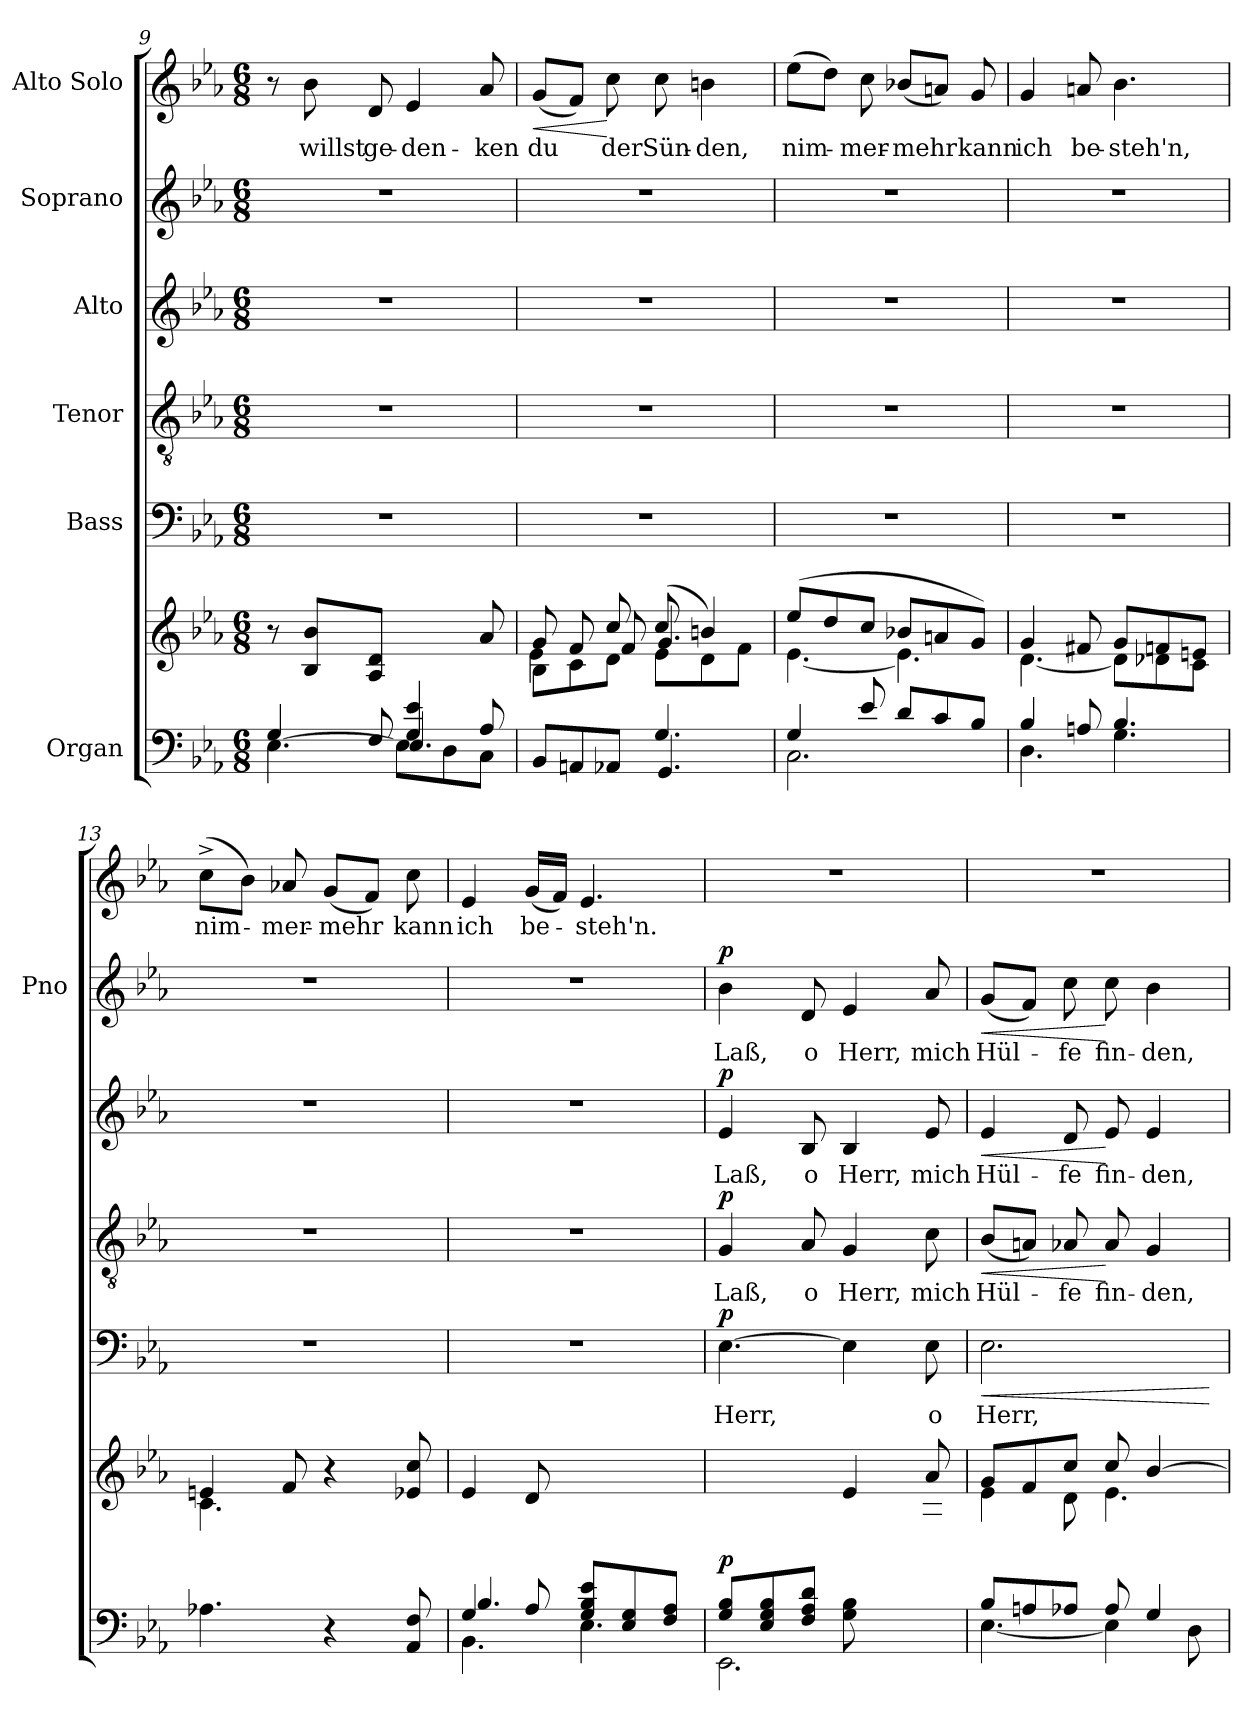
**kern	**kern	**dynam	**kern	**text	**dynam	**kern	**text	**dynam	**kern	**text	**dynam	**kern	**text	**dynam	**kern	**text	**dynam
*part6	*part6	*part6	*part5	*part5	*part5	*part4	*part4	*part4	*part3	*part3	*part3	*part2	*part2	*part2	*part1	*part1	*part1
*staff7	*staff6	*staff6/7	*staff5	*staff5	*staff5	*staff4	*staff4	*staff4	*staff3	*staff3	*staff3	*staff2	*staff2	*staff2	*staff1	*staff1	*staff1
*I"Organ	*	*	*I"Bass	*	*	*I"Tenor	*	*	*I"Alto	*	*	*I"Soprano	*	*	*I"Alto Solo	*	*
*	*	*	*	*	*	*	*	*	*	*	*	*I'Pno	*	*	*	*	*
*clefF4	*clefG2	*	*clefF4	*	*	*clefGv2	*	*	*clefG2	*	*	*clefG2	*	*	*clefG2	*	*
*k[b-e-a-]	*k[b-e-a-]	*	*k[b-e-a-]	*	*	*k[b-e-a-]	*	*	*k[b-e-a-]	*	*	*k[b-e-a-]	*	*	*k[b-e-a-]	*	*
*E-:	*E-:	*	*E-:	*	*	*E-:	*	*	*E-:	*	*	*E-:	*	*	*E-:	*	*
*M6/8	*M6/8	*	*M6/8	*	*	*M6/8	*	*	*M6/8	*	*	*M6/8	*	*	*M6/8	*	*
=9	=9	=9	=9	=9	=9	=9	=9	=9	=9	=9	=9	=9	=9	=9	=9	=9	=9
*^	*	*	*	*	*	*	*	*	*	*	*	*	*	*	*	*	*
*	*^	*	*	*	*	*	*	*	*	*	*	*	*	*	*	*	*	*
*	*	*^	*	*	*	*	*	*	*	*	*	*	*	*	*	*	*	*	*
4.ryy	4G/	[<4.E-\	8ryy	8r	.	2.r	.	.	2.r	.	.	2.r	.	.	2.r	.	.	8r	.	.
*	*	*v	*v	*	*	*	*	*	*	*	*	*	*	*	*	*	*	*	*	*
.	.	.	8B-/ 8b-/L	.	.	.	.	.	.	.	.	.	.	.	.	.	8b-\	willst	.
.	8F/	.	8A-/ 8d/J	.	.	.	.	.	.	.	.	.	.	.	.	.	8d/	ge-	.
4G/ 4e-/	4.E-/	8E-\L]	4ryy	.	.	.	.	.	.	.	.	.	.	.	.	.	4e-/	-den-	.
.	.	8D\	.	.	.	.	.	.	.	.	.	.	.	.	.	.	.	.	.
*	*	*^	*	*	*	*	*	*	*	*	*	*	*	*	*	*	*	*	*
8ryy	.	8C\J	8A-/	8a-/	.	.	.	.	.	.	.	.	.	.	.	.	.	8a-/	-ken	.
!!LO:LB:g=z
=10	=10	=10	=10	=10	=10	=10	=10	=10	=10	=10	=10	=10	=10	=10	=10	=10	=10	=10	=10	=10
*	*	*	*	*^	*	*	*	*	*	*	*	*	*	*	*	*	*	*	*	*
*	*	*	*	*	*^	*	*	*	*	*	*	*	*	*	*	*	*	*	*	*	*
!	!	!	!	!	!	!	!	!	!	!	!	!	!	!	!	!	!	!	!	!	!	!LO:HP:b
*	*v	*v	*v	*	*	*	*	*	*	*	*	*	*	*	*	*	*	*	*	*	*	*
4.ryy	8BB-/L	8g/	8B-\L	4e-\	.	2.r	.	.	2.r	.	.	2.r	.	.	2.r	.	.	(8g/L	du	<
.	8AAn/	8f/	8c\	.	.	.	.	.	.	.	.	.	.	.	.	.	.	8f/J)	.	.
.	8AA-X/J	8cc/	8d\J	8f/	.	.	.	.	.	.	.	.	.	.	.	.	.	8cc\	der	[
4.G/	4.GG/	(8cc/	8e-\L	4.g/	.	.	.	.	.	.	.	.	.	.	.	.	.	8cc\	Sün-	.
.	.	4bn/)	8d\	.	.	.	.	.	.	.	.	.	.	.	.	.	.	4bn\	-den,	.
.	.	.	8f\J	.	.	.	.	.	.	.	.	.	.	.	.	.	.	.	.	.
*	*	*	*v	*v	*	*	*	*	*	*	*	*	*	*	*	*	*	*	*	*
=11	=11	=11	=11	=11	=11	=11	=11	=11	=11	=11	=11	=11	=11	=11	=11	=11	=11	=11	=11
4G/	2.C\	(8ee-/L	[<4.e-\	.	2.r	.	.	2.r	.	.	2.r	.	.	2.r	.	.	(8ee-\L	nim-	.
.	.	8dd/	.	.	.	.	.	.	.	.	.	.	.	.	.	.	8dd\J)	.	.
8e-/	.	8cc/J	.	.	.	.	.	.	.	.	.	.	.	.	.	.	8cc\	-mer-	.
8d/L	.	8b-X/L	4.e-\]	.	.	.	.	.	.	.	.	.	.	.	.	.	(8b-X/L	-mehr	.
8c/	.	8an/	.	.	.	.	.	.	.	.	.	.	.	.	.	.	8an/J)	.	.
8B-/J	.	8g/J)	.	.	.	.	.	.	.	.	.	.	.	.	.	.	8g/	kann	.
=12	=12	=12	=12	=12	=12	=12	=12	=12	=12	=12	=12	=12	=12	=12	=12	=12	=12	=12	=12
4B-/	4.D\	4g/	[<4.d\	.	2.r	.	.	2.r	.	.	2.r	.	.	2.r	.	.	4g/	ich	.
8An/	.	8f#X/	.	.	.	.	.	.	.	.	.	.	.	.	.	.	8an/	be-	.
4.B-/	4.G\	8g/L	8d\L]	.	.	.	.	.	.	.	.	.	.	.	.	.	4.b-\	-steh'n,	.
.	.	8fn/	8d-X\	.	.	.	.	.	.	.	.	.	.	.	.	.	.	.	.
.	.	8en/J	8c\J	.	.	.	.	.	.	.	.	.	.	.	.	.	.	.	.
*v	*v	*	*	*	*	*	*	*	*	*	*	*	*	*	*	*	*	*	*
=13	=13	=13	=13	=13	=13	=13	=13	=13	=13	=13	=13	=13	=13	=13	=13	=13	=13	=13
4.A-X\	4en/	4.c\	.	2.r	.	.	2.r	.	.	2.r	.	.	2.r	.	.	(8cc^>\L	nim-	.
.	.	.	.	.	.	.	.	.	.	.	.	.	.	.	.	8b-\J)	.	.
.	8f/	.	.	.	.	.	.	.	.	.	.	.	.	.	.	8a-X/	-mer-	.
4r	4r	4.ryy	.	.	.	.	.	.	.	.	.	.	.	.	.	(8g/L	-mehr	.
.	.	.	.	.	.	.	.	.	.	.	.	.	.	.	.	8f/J)	.	.
8AA-/ 8F/	8e-X/ 8cc/	.	.	.	.	.	.	.	.	.	.	.	.	.	.	8cc\	kann	.
*	*v	*v	*	*	*	*	*	*	*	*	*	*	*	*	*	*	*	*
=14	=14	=14	=14	=14	=14	=14	=14	=14	=14	=14	=14	=14	=14	=14	=14	=14	=14
*^	*	*	*	*	*	*	*	*	*	*	*	*	*	*	*	*	*
*	*^	*	*	*	*	*	*	*	*	*	*	*	*	*	*	*	*	*
*	*	*^	*	*	*	*	*	*	*	*	*	*	*	*	*	*	*	*	*
4.ryy	4G/	4.BB-\	4.B-/	4e-/	.	2.r	.	.	2.r	.	.	2.r	.	.	2.r	.	.	4e-/	ich	.
.	8A-/	.	.	8d/	.	.	.	.	.	.	.	.	.	.	.	.	.	(16g/LL	be-	.
.	.	.	.	.	.	.	.	.	.	.	.	.	.	.	.	.	.	16f/JJ)	.	.
8G/ 8B-/ 8e-/L	4.ryy	4.E-\	4.ryy	4.ryy	.	.	.	.	.	.	.	.	.	.	.	.	.	4.e-/	-steh'n.	.
8E-/ 8G/	.	.	.	.	.	.	.	.	.	.	.	.	.	.	.	.	.	.	.	.
8F/ 8A-/J	.	.	.	.	.	.	.	.	.	.	.	.	.	.	.	.	.	.	.	.
*	*	*v	*v	*	*	*	*	*	*	*	*	*	*	*	*	*	*	*	*	*
!!LO:PB:g=z
=15	=15	=15	=15	=15	=15	=15	=15	=15	=15	=15	=15	=15	=15	=15	=15	=15	=15	=15	=15
*	*	*	*^	*	*	*	*	*	*	*	*	*	*	*	*	*	*	*	*
!	!	!	!	!	!LO:DY:a=2	!	!	!LO:DY:a	!	!	!LO:DY:a	!	!	!LO:DY:a	!	!	!LO:DY:a	!	!	!
8G/ 8B-/L	4.ryy	2.EE-\	4.ryy	2ryy	p	[4.E-\	Herr,	p	4G/	Laß,	p	4e-/	Laß,	p	4b-\	Laß,	p	2.r	.	.
8E-/ 8G/ 8B-/	.	.	.	.	.	.	.	.	.	.	.	.	.	.	.	.	.	.	.	.
8F/ 8A-/ 8d/J	.	.	.	.	.	.	.	.	8A-/	o	.	8B-/	o	.	8d/	o	.	.	.	.
4.ryy	8G\ 8B-\L	.	4e-/	.	.	4E-\]	.	.	4G/	Herr,	.	4B-/	Herr,	.	4e-/	Herr,	.	.	.	.
.	4ryy	.	.	8d-X\	.	.	.	.	.	.	.	.	.	.	.	.	.	.	.	.
.	.	.	8a-/	8A-\ 8c\J	.	8E-\	o	.	8c\	mich	.	8e-/	mich	.	8a-/	mich	.	.	.	.
*	*v	*v	*	*	*	*	*	*	*	*	*	*	*	*	*	*	*	*	*	*
=16	=16	=16	=16	=16	=16	=16	=16	=16	=16	=16	=16	=16	=16	=16	=16	=16	=16	=16	=16
!	!	!	!	!	!	!	!LO:HP:b	!	!	!LO:HP:b	!	!	!LO:HP:b	!	!	!LO:HP:b	!	!	!
8B-/L	[<4.E-\	8g/L	4e-\	.	2.E-\	Herr,	<	(8B-/L	Hül-	<	4e-/	Hül-	<	(8g/L	Hül-	<	2.r	.	.
8An/	.	8f/	.	.	.	.	.	8An/J)	.	.	.	.	.	8f/J)	.	.	.	.	.
8A-X/J	.	8cc/J	8d\	.	.	.	.	8A-X/	-fe	.	8d/	-fe	.	8cc\	-fe	.	.	.	.
8A-/	4E-\]	8cc/	4.e-\	.	.	.	.	8A-/	fin-	[	8e-/	fin-	[	8cc\	fin-	[	.	.	.
4G/	.	[>4b-/	.	.	.	.	.	4G/	-den,	.	4e-/	-den,	.	4b-\	-den,	.	.	.	.
.	8D\	.	.	.	.	.	.	.	.	.	.	.	.	.	.	.	.	.	.
*v	*v	*	*	*	*	*	*	*	*	*	*	*	*	*	*	*	*	*	*
*	*v	*v	*	*	*	*	*	*	*	*	*	*	*	*	*	*	*	*
.	.	.	.	.	[	.	.	.	.	.	.	.	.	.	.	.	.
=	=	=	=	=	=	=	=	=	=	=	=	=	=	=	=	=	=
*-	*-	*-	*-	*-	*-	*-	*-	*-	*-	*-	*-	*-	*-	*-	*-	*-	*-
